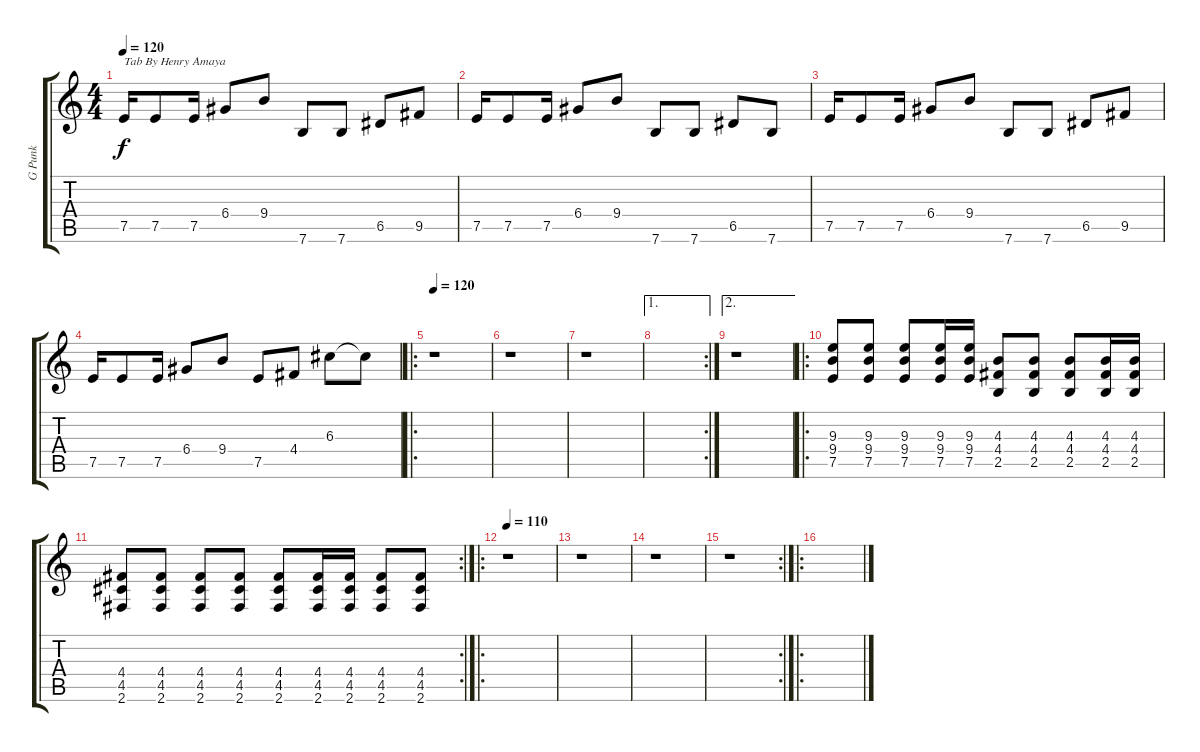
\track ("G Punk" "G Punk") {instrument distortionguitar}
\staff {score tabs}
\tuning (E4 B3 G3 D3 A2 E2) {hide}
\ts (4 4)
\tempo 120
\tempo 100
\tempo 120
\clef g2
\ks c
7.5.16{txt "Tab By Henry Amaya" dy f instrument electricbasspick} 7.5.8 7.5.16 6.4.8 9.4.8 7.6.8 7.6.8 6.5.8 9.5.8 |
7.5.16 7.5.8 7.5.16 6.4.8 9.4.8 7.6.8 7.6.8 6.5.8 7.6.8 |
7.5.16 7.5.8 7.5.16 6.4.8 9.4.8 7.6.8 7.6.8 6.5.8 9.5.8 |
7.5.16 7.5.8 7.5.16 6.4.8 9.4.8 7.5.8 4.4.8 6.3.8 6.3{t}.8 |
\ro
\tempo 120
r.1 |
r.1 |
r.1 |
\ae 1
\rc 2
|
\ae 2
r.1 |
\ro
(9.3 9.4 7.5).8{instrument distortionguitar} (9.3 9.4 7.5).8 (9.3 9.4 7.5).8 (9.3 9.4 7.5).16 (9.3 9.4 7.5).16 (4.3 4.4 2.5).8 (4.3 4.4 2.5).8 (4.3 4.4 2.5).8 (4.3 4.4 2.5).16 (4.3 4.4 2.5).16 |
\rc 2
(4.4 4.5 2.6).8 (4.4 4.5 2.6).8 (4.4 4.5 2.6).8 (4.4 4.5 2.6).8 (4.4 4.5 2.6).8 (4.4 4.5 2.6).16 (4.4 4.5 2.6).16 (4.4 4.5 2.6).8 (4.4 4.5 2.6).8 |
\ro
\tempo 110
r.1 |
r.1 |
r.1 |
\rc 2
r.1 |
\ro
